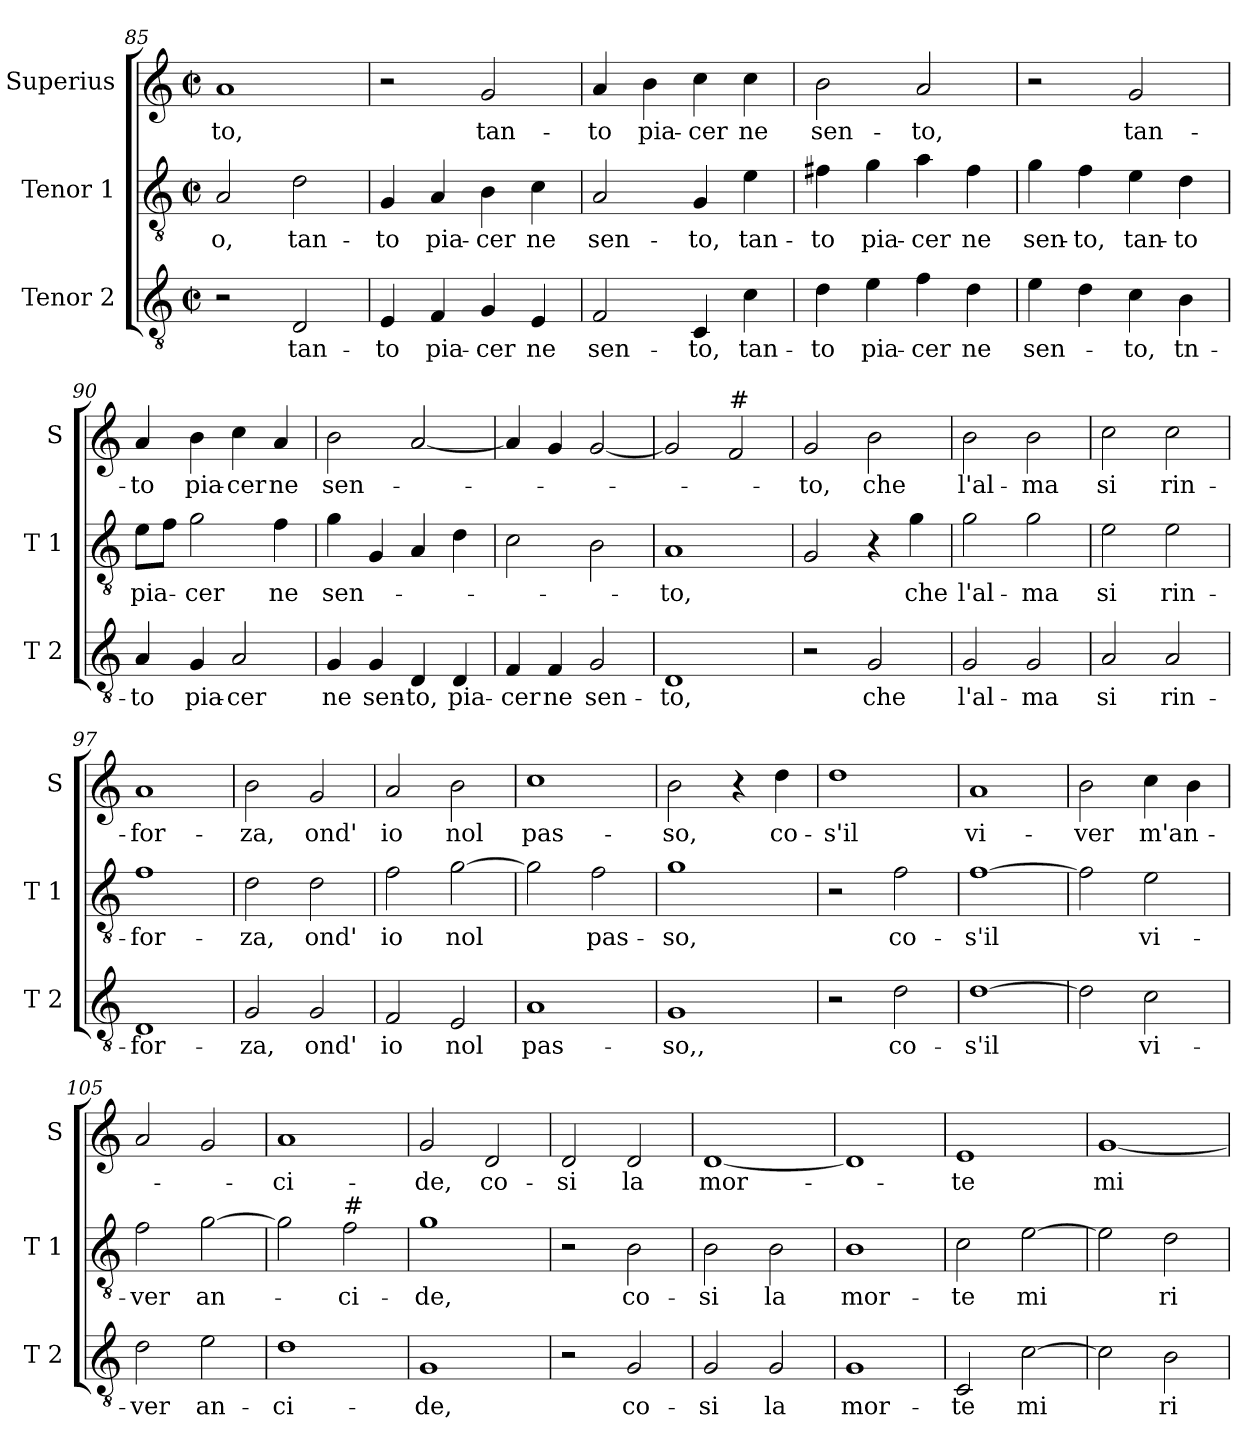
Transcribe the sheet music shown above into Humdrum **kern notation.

**kern	**text	**kern	**text	**kern	**text
*part3	*part3	*part2	*part2	*part1	*part1
*staff3	*staff3	*staff2	*staff2	*staff1	*staff1
*I"Tenor 2	*	*I"Tenor 1	*	*I"Superius	*
*I'T 2	*	*I'T 1	*	*I'S	*
*clefGv2	*	*clefGv2	*	*clefG2	*
*k[]	*	*k[]	*	*k[]	*
*C:	*	*C:	*	*C:	*
*M2/2	*	*M2/2	*	*M2/2	*
*met(c|)	*	*met(c|)	*	*met(c|)	*
=85	=85	=85	=85	=85	=85
!	!	!	!LO:LY:b	!	!LO:LY:b
2r	.	2A/	-o,	1a	-to,
!	!LO:LY:b	!	!LO:LY:b	!	!
2D/	-tan-	2d\	tan-	.	.
=86	=86	=86	=86	=86	=86
!	!LO:LY:b	!	!LO:LY:b	!	!
4E/	-to	4G/	-to	2r	.
!	!LO:LY:b	!	!LO:LY:b	!	!
4F/	pia-	4A/	pia-	.	.
!	!LO:LY:b	!	!LO:LY:b	!	!LO:LY:b
4G/	-cer	4B\	-cer	2g/	tan-
!	!LO:LY:b	!	!LO:LY:b	!	!
4E/	ne	4c\	ne	.	.
=87	=87	=87	=87	=87	=87
!	!LO:LY:b	!	!LO:LY:b	!	!LO:LY:b
2F/	sen-	2A/	sen-	4a/	-to
!	!	!	!	!	!LO:LY:b
.	.	.	.	4b\	pia-
!	!LO:LY:b	!	!LO:LY:b	!	!LO:LY:b
4C/	-to,	4G/	-to,	4cc\	-cer
!	!LO:LY:b	!	!LO:LY:b	!	!LO:LY:b
4c\	tan-	4e\	tan-	4cc\	ne
!!LO:LB:g=z
=88	=88	=88	=88	=88	=88
!	!LO:LY:b	!	!LO:LY:b	!	!LO:LY:b
4d\	-to	4f#X\	-to	2b\	sen-
!	!LO:LY:b	!	!LO:LY:b	!	!
4e\	pia-	4g\	pia-	.	.
!	!LO:LY:b	!	!LO:LY:b	!	!LO:LY:b
4f\	-cer	4a\	-cer	2a/	-to,
!	!LO:LY:b	!	!LO:LY:b	!	!
4d\	ne	4f#\	ne	.	.
=89	=89	=89	=89	=89	=89
!	!LO:LY:b	!	!LO:LY:b	!	!
4e\	sen-	4g\	sen-	2r	.
!	!	!	!LO:LY:b	!	!
4d\	.	4f\	-to,	.	.
!	!LO:LY:b	!	!LO:LY:b	!	!LO:LY:b
4c\	-to,	4e\	tan-	2g/	tan-
!	!LO:LY:b	!	!LO:LY:b	!	!
4B\	tn-	4d\	-to	.	.
=90	=90	=90	=90	=90	=90
!	!LO:LY:b	!	!LO:LY:b	!	!LO:LY:b
4A/	-to	8e\L	pia-	4a/	-to
.	.	8f\J	.	.	.
!	!LO:LY:b	!	!LO:LY:b	!	!LO:LY:b
4G/	pia-	2g\	-cer	4b\	pia-
!	!LO:LY:b	!	!	!	!LO:LY:b
2A/	-cer	.	.	4cc\	-cer
!	!	!	!LO:LY:b	!	!LO:LY:b
.	.	4f\	ne	4a/	ne
=91	=91	=91	=91	=91	=91
!	!LO:LY:b	!	!LO:LY:b	!	!LO:LY:b
4G/	ne	4g\	sen-	2b\	sen-
!	!LO:LY:b	!	!	!	!
4G/	sen-	4G/	.	.	.
!	!LO:LY:b	!	!	!	!
4D/	-to,	4A/	.	[2a/	.
!	!LO:LY:b	!	!	!	!
4D/	pia-	4d\	.	.	.
=92	=92	=92	=92	=92	=92
!	!LO:LY:b	!	!	!	!
4F/	-cer	2c\	.	4a/]	.
!	!LO:LY:b	!	!	!	!
4F/	ne	.	.	4g/	.
!	!LO:LY:b	!	!	!	!
2G/	sen-	2B\	.	[2g/	.
=93	=93	=93	=93	=93	=93
!	!LO:LY:b	!	!LO:LY:b	!	!
1D	-to,	1A	-to,	2g/]	.
!	!	!	!	!LO:TX:a:t=#	!
.	.	.	.	2f/	.
!!LO:LB:g=z
=94	=94	=94	=94	=94	=94
!	!	!	!	!	!LO:LY:b
2r	.	2G/	.	2g/	-to,
!	!LO:LY:b	!	!	!	!LO:LY:b
2G/	che	4r	.	2b\	che
!	!	!	!LO:LY:b	!	!
.	.	4g\	che	.	.
=95	=95	=95	=95	=95	=95
!	!LO:LY:b	!	!LO:LY:b	!	!LO:LY:b
2G/	l'al-	2g\	l'al-	2b\	l'al-
!	!LO:LY:b	!	!LO:LY:b	!	!LO:LY:b
2G/	-ma	2g\	-ma	2b\	-ma
=96	=96	=96	=96	=96	=96
!	!LO:LY:b	!	!LO:LY:b	!	!LO:LY:b
2A/	si	2e\	si	2cc\	si
!	!LO:LY:b	!	!LO:LY:b	!	!LO:LY:b
2A/	rin-	2e\	rin-	2cc\	rin-
=97	=97	=97	=97	=97	=97
!	!LO:LY:b	!	!LO:LY:b	!	!LO:LY:b
1D	-for-	1f	-for-	1a	-for-
=98	=98	=98	=98	=98	=98
!	!LO:LY:b	!	!LO:LY:b	!	!LO:LY:b
2G/	-za,	2d\	-za,	2b\	-za,
!	!LO:LY:b	!	!LO:LY:b	!	!LO:LY:b
2G/	ond'	2d\	ond'	2g/	ond'
=99	=99	=99	=99	=99	=99
!	!LO:LY:b	!	!LO:LY:b	!	!LO:LY:b
2F/	io	2f\	io	2a/	io
!	!LO:LY:b	!	!LO:LY:b	!	!LO:LY:b
2E/	nol	[2g\	nol	2b\	nol
=100	=100	=100	=100	=100	=100
!	!LO:LY:b	!	!	!	!LO:LY:b
1A	pas-	2g\]	.	1cc	pas-
!	!	!	!LO:LY:b	!	!
.	.	2f\	pas-	.	.
=101	=101	=101	=101	=101	=101
!	!LO:LY:b	!	!LO:LY:b	!	!LO:LY:b
1G	-so,,	1g	-so,	2b\	-so,
.	.	.	.	4r	.
!	!	!	!	!	!LO:LY:b
.	.	.	.	4dd\	co-
!!LO:LB:g=z
=102	=102	=102	=102	=102	=102
!	!	!	!	!	!LO:LY:b
2r	.	2r	.	1dd	-s'il
!	!LO:LY:b	!	!LO:LY:b	!	!
2d\	co-	2f\	co-	.	.
=103	=103	=103	=103	=103	=103
!	!LO:LY:b	!	!LO:LY:b	!	!LO:LY:b
[1d	-s'il	[1f	-s'il	1a	vi-
=104	=104	=104	=104	=104	=104
!	!	!	!	!	!LO:LY:b
2d\]	.	2f\]	.	2b\	-ver
!	!LO:LY:b	!	!LO:LY:b	!	!LO:LY:b
2c\	vi-	2e\	vi-	4cc\	m'an-
.	.	.	.	4b\	.
=105	=105	=105	=105	=105	=105
!	!LO:LY:b	!	!LO:LY:b	!	!
2d\	-ver	2f\	-ver	2a/	.
!	!LO:LY:b	!	!LO:LY:b	!	!
2e\	an-	[2g\	an-	2g/	.
=106	=106	=106	=106	=106	=106
!	!LO:LY:b	!	!	!	!LO:LY:b
1d	-ci-	2g\]	.	1a	-ci-
!	!	!LO:TX:a:t=#	!	!	!
!	!	!	!LO:LY:b	!	!
.	.	2f\	-ci-	.	.
=107	=107	=107	=107	=107	=107
!	!LO:LY:b	!	!LO:LY:b	!	!LO:LY:b
1G	-de,	1g	-de,	2g/	-de,
!	!	!	!	!	!LO:LY:b
.	.	.	.	2d/	co-
=108	=108	=108	=108	=108	=108
!	!	!	!	!	!LO:LY:b
2r	.	2r	.	2d/	-si
!	!LO:LY:b	!	!LO:LY:b	!	!LO:LY:b
2G/	co-	2B\	co-	2d/	la
=109	=109	=109	=109	=109	=109
!	!LO:LY:b	!	!LO:LY:b	!	!LO:LY:b
2G/	-si	2B\	-si	[1d	mor-
!	!LO:LY:b	!	!LO:LY:b	!	!
2G/	la	2B\	la	.	.
!!LO:PB:g=z
=110	=110	=110	=110	=110	=110
!	!LO:LY:b	!	!LO:LY:b	!	!
1G	mor-	1B	mor-	1d]	.
=111	=111	=111	=111	=111	=111
!	!LO:LY:b	!	!LO:LY:b	!	!LO:LY:b
2C/	-te	2c\	-te	1e	-te
!	!LO:LY:b	!	!LO:LY:b	!	!
[2c\	mi	[2e\	mi	.	.
=112	=112	=112	=112	=112	=112
!	!	!	!	!	!LO:LY:b
2c\]	.	2e\]	.	[1g	mi
!	!LO:LY:b	!	!LO:LY:b	!	!
2B\	ri-	2d\	ri-	.	.
=	=	=	=	=	=
*-	*-	*-	*-	*-	*-
